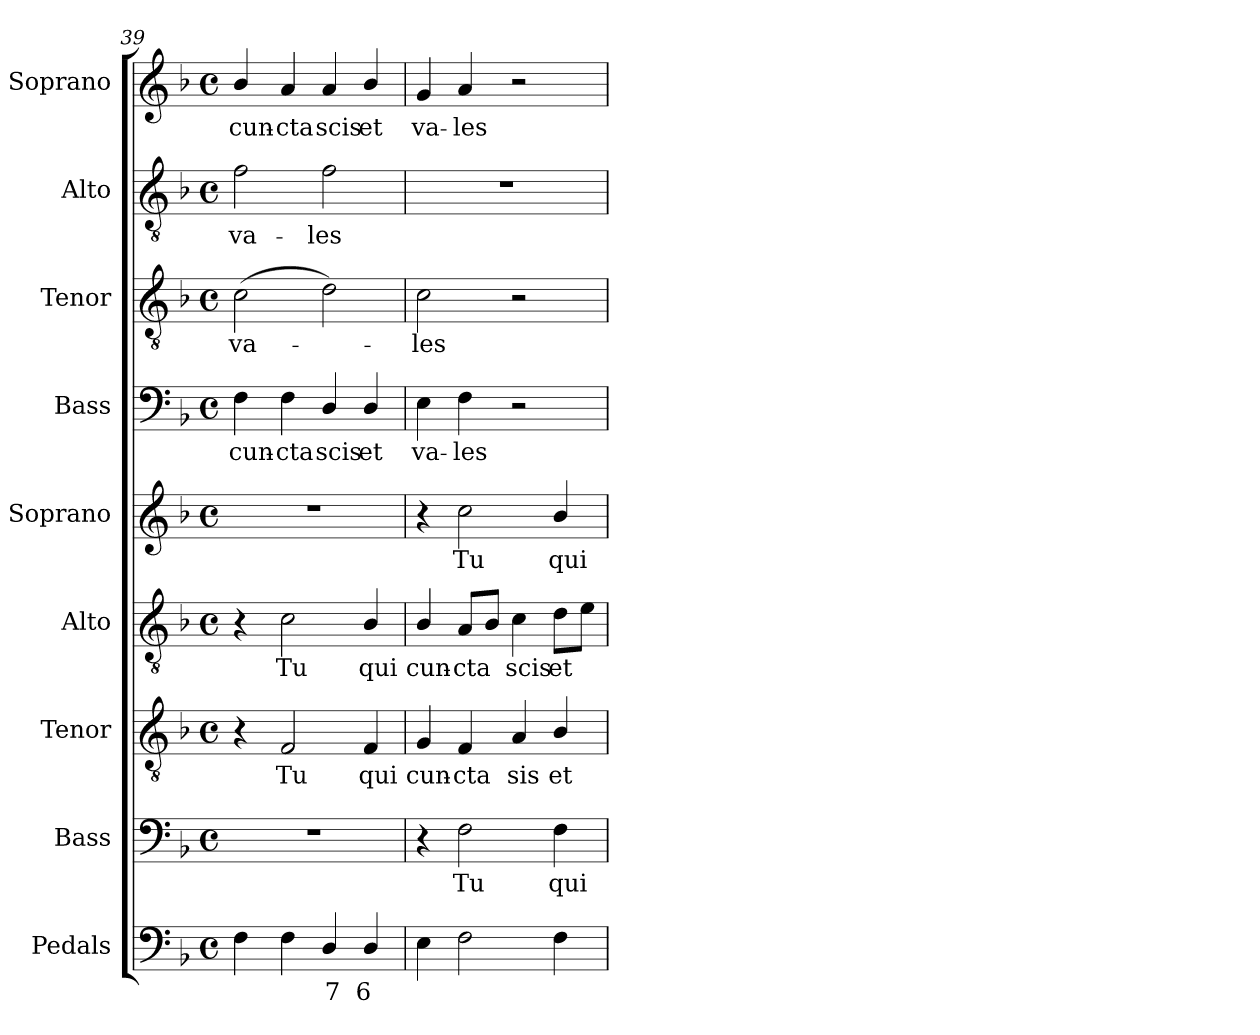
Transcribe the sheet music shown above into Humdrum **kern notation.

**kern	**text	**kern	**text	**kern	**text	**kern	**text	**kern	**text	**kern	**text	**kern	**text	**kern	**text	**kern	**text
*part9	*part9	*part8	*part8	*part7	*part7	*part6	*part6	*part5	*part5	*part4	*part4	*part3	*part3	*part2	*part2	*part1	*part1
*staff9	*staff9	*staff8	*staff8	*staff7	*staff7	*staff6	*staff6	*staff5	*staff5	*staff4	*staff4	*staff3	*staff3	*staff2	*staff2	*staff1	*staff1
*I"Pedals	*	*I"Bass	*	*I"Tenor	*	*I"Alto	*	*I"Soprano	*	*I"Bass	*	*I"Tenor	*	*I"Alto	*	*I"Soprano	*
*I'Ped.	*	*I'B.	*	*I'T.	*	*I'A.	*	*I'S.	*	*I'B.	*	*I'T.	*	*I'A.	*	*I'S.	*
*clefF4	*	*clefF4	*	*clefGv2	*	*clefGv2	*	*clefG2	*	*clefF4	*	*clefGv2	*	*clefGv2	*	*clefG2	*
*	*	*	*	*ITrd7c12	*	*ITrd7c12	*	*	*	*	*	*ITrd7c12	*	*ITrd7c12	*	*	*
*k[b-]	*	*k[b-]	*	*k[b-]	*	*k[b-]	*	*k[b-]	*	*k[b-]	*	*k[b-]	*	*k[b-]	*	*k[b-]	*
*F:	*	*F:	*	*F:	*	*F:	*	*F:	*	*F:	*	*F:	*	*F:	*	*F:	*
*M4/4	*	*M4/4	*	*M4/4	*	*M4/4	*	*M4/4	*	*M4/4	*	*M4/4	*	*M4/4	*	*M4/4	*
*met(c)	*	*met(c)	*	*met(c)	*	*met(c)	*	*met(c)	*	*met(c)	*	*met(c)	*	*met(c)	*	*met(c)	*
=39	=39	=39	=39	=39	=39	=39	=39	=39	=39	=39	=39	=39	=39	=39	=39	=39	=39
!	!	!	!	!	!	!	!	!	!	!	!LO:LY:b:color=#000000	!	!	!	!	!	!
!	!	!	!	!	!	!	!	!	!	!	!	!	!LO:LY:b:color=#000000	!	!	!	!
!	!	!	!	!	!	!	!	!	!	!	!	!	!	!	!LO:LY:b:color=#000000	!	!
!	!	!	!	!	!	!	!	!	!	!	!	!	!	!	!	!	!LO:LY:b:color=#000000
4Fi\	.	1r	.	4r	.	4r	.	1r	.	4Fi\	cun-	(2Ci\	va-	2Fi\	va-	4b-i/	cun-
!	!	!	!	!	!LO:LY:b:color=#000000	!	!	!	!	!	!	!	!	!	!	!	!
!	!	!	!	!	!	!	!LO:LY:b:color=#000000	!	!	!	!	!	!	!	!	!	!
!	!	!	!	!	!	!	!	!	!	!	!LO:LY:b:color=#000000	!	!	!	!	!	!
!	!	!	!	!	!	!	!	!	!	!	!	!	!	!	!	!	!LO:LY:b:color=#000000
4Fi\	.	.	.	2FFi/	Tu	2Ci\	Tu	.	.	4Fi\	-cta	.	.	.	.	4ai/	-cta
!	!LO:LY:b:color=#000000	!	!	!	!	!	!	!	!	!	!	!	!	!	!	!	!
!	!	!	!	!	!	!	!	!	!	!	!LO:LY:b:color=#000000	!	!	!	!	!	!
!	!	!	!	!	!	!	!	!	!	!	!	!	!	!	!LO:LY:b:color=#000000	!	!
!	!	!	!	!	!	!	!	!	!	!	!	!	!	!	!	!	!LO:LY:b:color=#000000
4Di/	7	.	.	.	.	.	.	.	.	4Di/	scis	2Di\)	.	2Fi\	-les	4ai/	scis
!	!LO:LY:b:color=#000000	!	!	!	!	!	!	!	!	!	!	!	!	!	!	!	!
!	!	!	!	!	!LO:LY:b:color=#000000	!	!	!	!	!	!	!	!	!	!	!	!
!	!	!	!	!	!	!	!LO:LY:b:color=#000000	!	!	!	!	!	!	!	!	!	!
!	!	!	!	!	!	!	!	!	!	!	!LO:LY:b:color=#000000	!	!	!	!	!	!
!	!	!	!	!	!	!	!	!	!	!	!	!	!	!	!	!	!LO:LY:b:color=#000000
4Di/	6	.	.	4FFi/	qui	4BB-i/	qui	.	.	4Di/	et	.	.	.	.	4b-i/	et
=40	=40	=40	=40	=40	=40	=40	=40	=40	=40	=40	=40	=40	=40	=40	=40	=40	=40
!	!	!	!	!	!LO:LY:b:color=#000000	!	!	!	!	!	!	!	!	!	!	!	!
!	!	!	!	!	!	!	!LO:LY:b:color=#000000	!	!	!	!	!	!	!	!	!	!
!	!	!	!	!	!	!	!	!	!	!	!LO:LY:b:color=#000000	!	!	!	!	!	!
!	!	!	!	!	!	!	!	!	!	!	!	!	!LO:LY:b:color=#000000	!	!	!	!
!	!	!	!	!	!	!	!	!	!	!	!	!	!	!	!	!	!LO:LY:b:color=#000000
4Ei\	.	4r	.	4GGi/	cun-	4BB-i/	cun-	4r	.	4Ei\	va-	2Ci\	-les	1r	.	4gi/	va-
!	!	!	!LO:LY:b:color=#000000	!	!	!	!	!	!	!	!	!	!	!	!	!	!
!	!	!	!	!	!LO:LY:b:color=#000000	!	!	!	!	!	!	!	!	!	!	!	!
!	!	!	!	!	!	!	!LO:LY:b:color=#000000	!	!	!	!	!	!	!	!	!	!
!	!	!	!	!	!	!	!	!	!LO:LY:b:color=#000000	!	!	!	!	!	!	!	!
!	!	!	!	!	!	!	!	!	!	!	!LO:LY:b:color=#000000	!	!	!	!	!	!
!	!	!	!	!	!	!	!	!	!	!	!	!	!	!	!	!	!LO:LY:b:color=#000000
2Fi\	.	2Fi\	Tu	4FFi/	-cta	8AAi/L	-cta	2cci\	Tu	4Fi\	-les	.	.	.	.	4ai/	-les
.	.	.	.	.	.	8BB-i/J	.	.	.	.	.	.	.	.	.	.	.
!	!	!	!	!	!LO:LY:b:color=#000000	!	!	!	!	!	!	!	!	!	!	!	!
!	!	!	!	!	!	!	!LO:LY:b:color=#000000	!	!	!	!	!	!	!	!	!	!
.	.	.	.	4AAi/	sis	4Ci\	scis	.	.	2r	.	2r	.	.	.	2r	.
!	!	!	!LO:LY:b:color=#000000	!	!	!	!	!	!	!	!	!	!	!	!	!	!
!	!	!	!	!	!LO:LY:b:color=#000000	!	!	!	!	!	!	!	!	!	!	!	!
!	!	!	!	!	!	!	!LO:LY:b:color=#000000	!	!	!	!	!	!	!	!	!	!
!	!	!	!	!	!	!	!	!	!LO:LY:b:color=#000000	!	!	!	!	!	!	!	!
4Fi\	.	4Fi\	qui	4BB-i/	et	8Di\L	et	4b-i/	qui	.	.	.	.	.	.	.	.
.	.	.	.	.	.	8Ei\J	.	.	.	.	.	.	.	.	.	.	.
=	=	=	=	=	=	=	=	=	=	=	=	=	=	=	=	=	=
*-	*-	*-	*-	*-	*-	*-	*-	*-	*-	*-	*-	*-	*-	*-	*-	*-	*-
